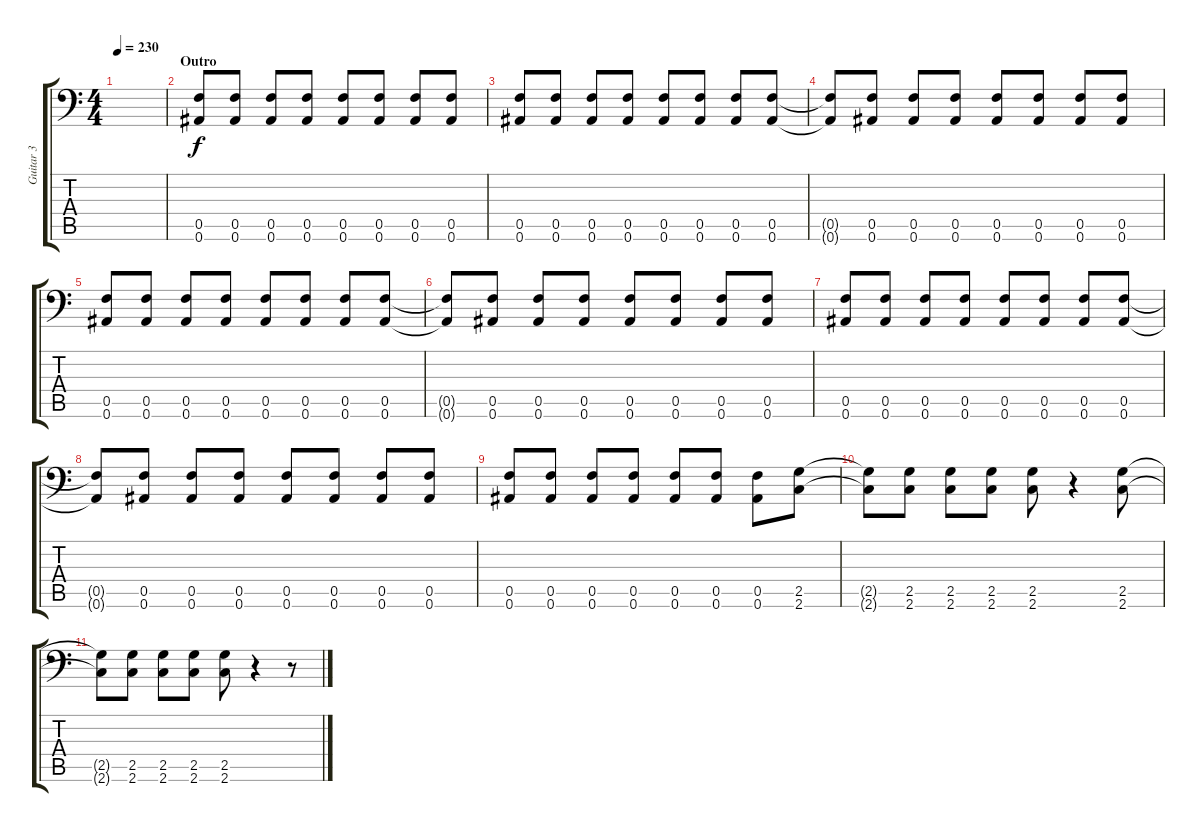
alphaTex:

\track ("Guitar 3" "Guitar 3") {instrument distortionguitar}
\staff {score tabs}
\tuning (C4 G3 Eb3 Bb2 F2 Bb1) {hide}
\ts (4 4)
\tempo 230
\clef f4
\ks c
|
\section ("" "Outro")
(0.5 0.6).8 (0.5 0.6).8 (0.5 0.6).8 (0.5 0.6).8 (0.5 0.6).8 (0.5 0.6).8 (0.5 0.6).8 (0.5 0.6).8 |
(0.5 0.6).8 (0.5 0.6).8 (0.5 0.6).8 (0.5 0.6).8 (0.5 0.6).8 (0.5 0.6).8 (0.5 0.6).8 (0.5 0.6).8 |
(0.5{t} 0.6{t}).8 (0.5 0.6).8 (0.5 0.6).8 (0.5 0.6).8 (0.5 0.6).8 (0.5 0.6).8 (0.5 0.6).8 (0.5 0.6).8 |
(0.5 0.6).8 (0.5 0.6).8 (0.5 0.6).8 (0.5 0.6).8 (0.5 0.6).8 (0.5 0.6).8 (0.5 0.6).8 (0.5 0.6).8 |
(0.5{t} 0.6{t}).8 (0.5 0.6).8 (0.5 0.6).8 (0.5 0.6).8 (0.5 0.6).8 (0.5 0.6).8 (0.5 0.6).8 (0.5 0.6).8 |
(0.5 0.6).8 (0.5 0.6).8 (0.5 0.6).8 (0.5 0.6).8 (0.5 0.6).8 (0.5 0.6).8 (0.5 0.6).8 (0.5 0.6).8 |
(0.5{t} 0.6{t}).8 (0.5 0.6).8 (0.5 0.6).8 (0.5 0.6).8 (0.5 0.6).8 (0.5 0.6).8 (0.5 0.6).8 (0.5 0.6).8 |
(0.5 0.6).8 (0.5 0.6).8 (0.5 0.6).8 (0.5 0.6).8 (0.5 0.6).8 (0.5 0.6).8 (0.5 0.6).8 (2.5 2.6).8 |
(2.5{t} 2.6{t}).8 (2.5 2.6).8 (2.5 2.6).8 (2.5 2.6).8 (2.5 2.6).8 r.4 (2.5 2.6).8 |
(2.5{t} 2.6{t}).8 (2.5 2.6).8 (2.5 2.6).8 (2.5 2.6).8 (2.5 2.6).8 r.4 r.8
